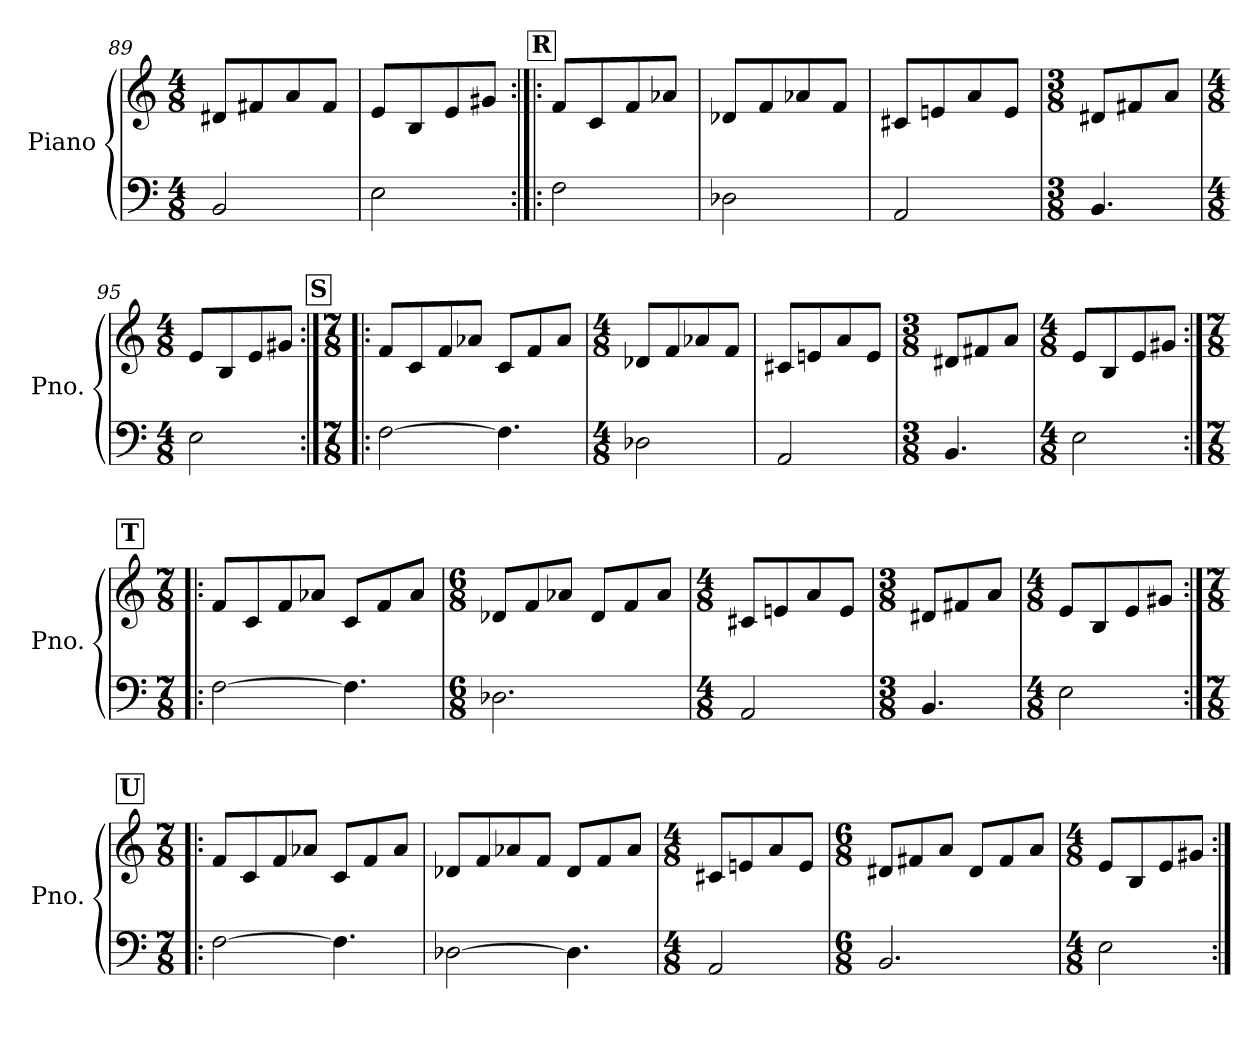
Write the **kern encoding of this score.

**kern	**kern
*part1	*part1
*staff2	*staff1
*I"Piano	*
*I'Pno.	*
*clefF4	*clefG2
*k[]	*k[]
*M4/8	*M4/8
=89	=89
2BB/	8d#X/L
.	8f#X/
.	8a/
.	8f#/J
=90	=90
2E\	8e/L
.	8B/
.	8e/
.	8g#X/J
!!LO:LB:g=z
!!LO:REH:place=s1:a:B:fs=14:t=R
=91:|!|:	=91:|!|:
2F\	8f/L
.	8c/
.	8f/
.	8a-X/J
=92	=92
2D-X\	8d-X/L
.	8f/
.	8a-X/
.	8f/J
=93	=93
2AA/	8c#X/L
.	8en/
.	8a/
.	8e/J
=94	=94
*M3/8	*M3/8
4.BB/	8d#X/L
.	8f#X/
.	8a/J
=95	=95
*M4/8	*M4/8
2E\	8e/L
.	8B/
.	8e/
.	8g#X/J
!!LO:REH:place=s1:a:B:fs=14:t=S
=96:|!|:	=96:|!|:
*M7/8	*M7/8
[2F\	8f/L
.	8c/
.	8f/
.	8a-X/J
4.F\]	8c/L
.	8f/
.	8a-/J
=97	=97
*M4/8	*M4/8
2D-X\	8d-X/L
.	8f/
.	8a-X/
.	8f/J
=98	=98
2AA/	8c#X/L
.	8en/
.	8a/
.	8e/J
=99	=99
*M3/8	*M3/8
4.BB/	8d#X/L
.	8f#X/
.	8a/J
!!LO:LB:g=z
=100	=100
*M4/8	*M4/8
2E\	8e/L
.	8B/
.	8e/
.	8g#X/J
!!LO:REH:place=s1:a:B:fs=14:t=T
=101:|!|:	=101:|!|:
*M7/8	*M7/8
[2F\	8f/L
.	8c/
.	8f/
.	8a-X/J
4.F\]	8c/L
.	8f/
.	8a-/J
=102	=102
*M6/8	*M6/8
2.D-X\	8d-X/L
.	8f/
.	8a-X/J
.	8d-/L
.	8f/
.	8a-/J
=103	=103
*M4/8	*M4/8
2AA/	8c#X/L
.	8en/
.	8a/
.	8e/J
=104	=104
*M3/8	*M3/8
4.BB/	8d#X/L
.	8f#X/
.	8a/J
=105	=105
*M4/8	*M4/8
2E\	8e/L
.	8B/
.	8e/
.	8g#X/J
!!LO:REH:place=s1:a:B:fs=14:t=U
=106:|!|:	=106:|!|:
*M7/8	*M7/8
[2F\	8f/L
.	8c/
.	8f/
.	8a-X/J
4.F\]	8c/L
.	8f/
.	8a-/J
=107	=107
[2D-X\	8d-X/L
.	8f/
.	8a-X/
.	8f/J
4.D-\]	8d-/L
.	8f/
.	8a-/J
!!LO:LB:g=z
=108	=108
*M4/8	*M4/8
2AA/	8c#X/L
.	8en/
.	8a/
.	8e/J
=109	=109
*M6/8	*M6/8
2.BB/	8d#X/L
.	8f#X/
.	8a/J
.	8d#/L
.	8f#/
.	8a/J
=110	=110
*M4/8	*M4/8
2E\	8e/L
.	8B/
.	8e/
.	8g#X/J
=:|!	=:|!
*-	*-
